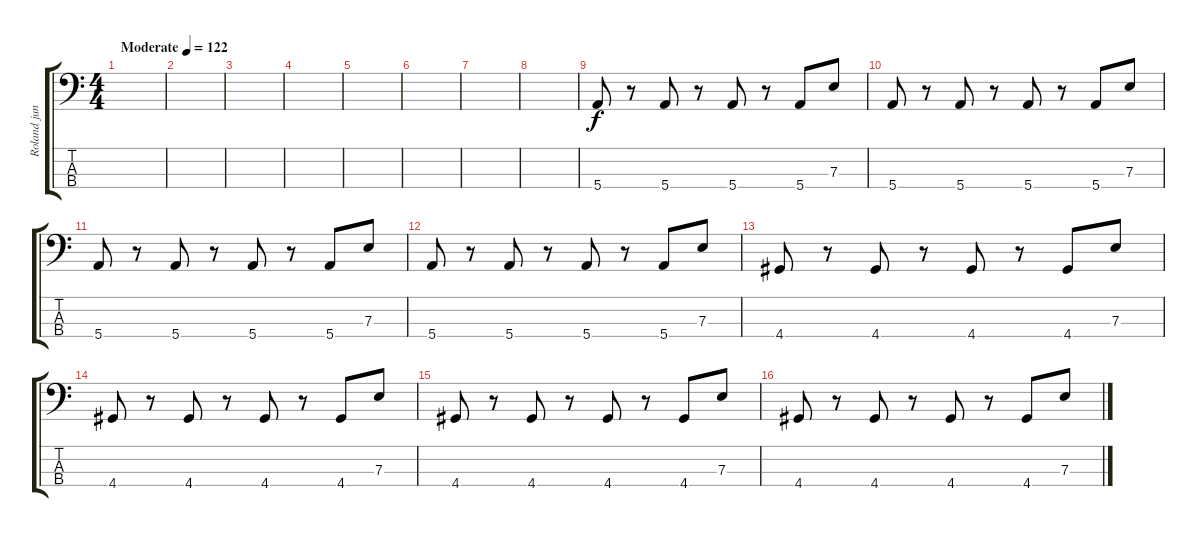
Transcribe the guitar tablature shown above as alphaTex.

\track ("Roland juno DI" "Roland jun") {instrument synthbass2}
\staff {score tabs}
\tuning (G2 D2 A1 E1) {hide}
\ts (4 4)
\tempo (122 "Moderate")
\clef f4
\ks c
|
|
|
|
|
|
|
|
5.4.8 r.8 5.4.8 r.8 5.4.8 r.8 5.4.8 7.3.8 |
5.4.8 r.8 5.4.8 r.8 5.4.8 r.8 5.4.8 7.3.8 |
5.4.8 r.8 5.4.8 r.8 5.4.8 r.8 5.4.8 7.3.8 |
5.4.8 r.8 5.4.8 r.8 5.4.8 r.8 5.4.8 7.3.8 |
4.4.8 r.8 4.4.8 r.8 4.4.8 r.8 4.4.8 7.3.8 |
4.4.8 r.8 4.4.8 r.8 4.4.8 r.8 4.4.8 7.3.8 |
4.4.8 r.8 4.4.8 r.8 4.4.8 r.8 4.4.8 7.3.8 |
4.4.8 r.8 4.4.8 r.8 4.4.8 r.8 4.4.8 7.3.8
